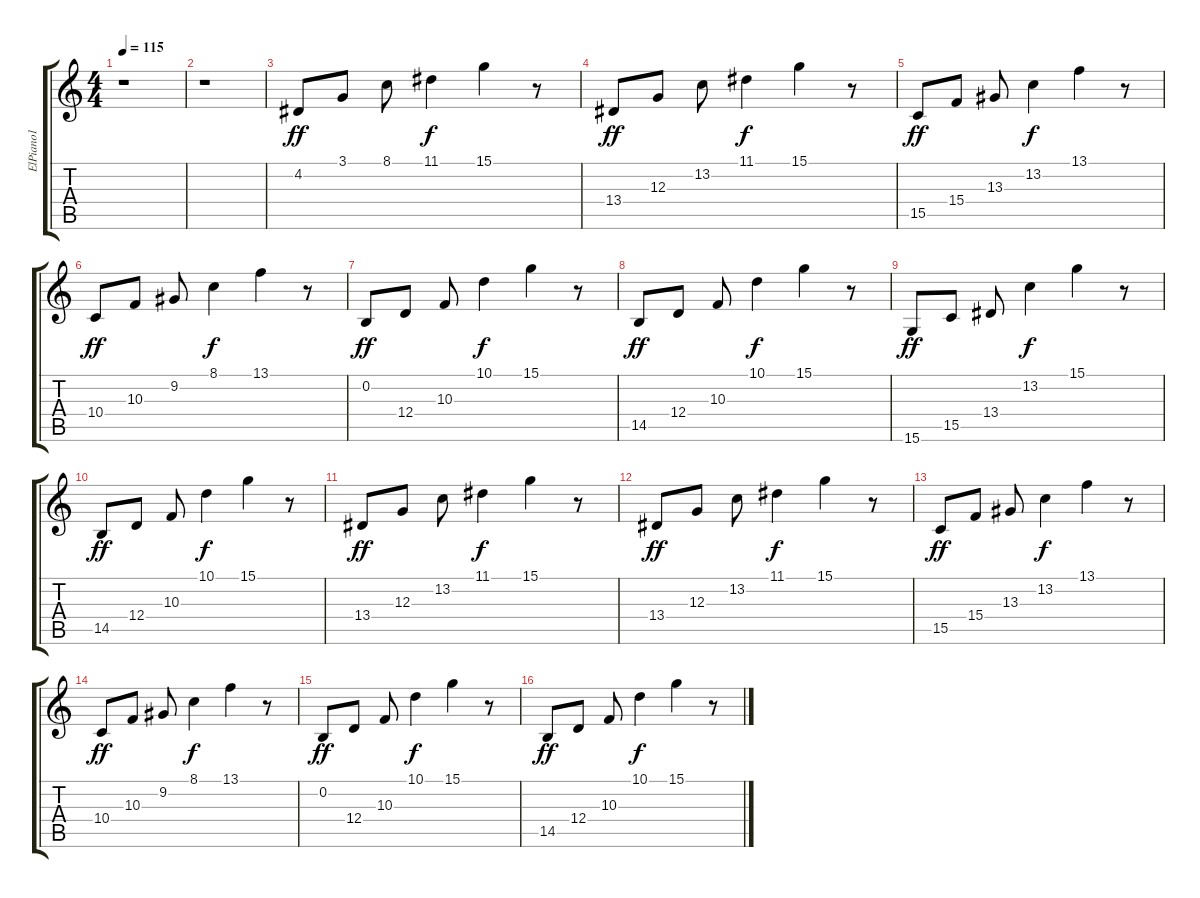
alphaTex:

\track ("ElPiano1" "ElPiano1") {instrument electricgrandpiano}
\staff {score tabs}
\tuning (E4 B3 G3 D3 A2 E2) {hide}
\ts (4 4)
\tempo 115
\clef g2
\ks c
r.1{dy f} |
r.1 |
4.2.8{dy ff} 3.1.8 8.1.8 11.1.4{dy f} 15.1.4 r.8 |
13.4.8{dy ff} 12.3.8 13.2.8 11.1.4{dy f} 15.1.4 r.8 |
15.5.8{dy ff} 15.4.8 13.3.8 13.2.4{dy f} 13.1.4 r.8 |
10.4.8{dy ff} 10.3.8 9.2.8 8.1.4{dy f} 13.1.4 r.8 |
0.2.8{dy ff} 12.4.8 10.3.8 10.1.4{dy f} 15.1.4 r.8 |
14.5.8{dy ff} 12.4.8 10.3.8 10.1.4{dy f} 15.1.4 r.8 |
15.6.8{dy ff} 15.5.8 13.4.8 13.2.4{dy f} 15.1.4 r.8 |
14.5.8{dy ff} 12.4.8 10.3.8 10.1.4{dy f} 15.1.4 r.8 |
13.4.8{dy ff} 12.3.8 13.2.8 11.1.4{dy f} 15.1.4 r.8 |
13.4.8{dy ff} 12.3.8 13.2.8 11.1.4{dy f} 15.1.4 r.8 |
15.5.8{dy ff} 15.4.8 13.3.8 13.2.4{dy f} 13.1.4 r.8 |
10.4.8{dy ff} 10.3.8 9.2.8 8.1.4{dy f} 13.1.4 r.8 |
0.2.8{dy ff} 12.4.8 10.3.8 10.1.4{dy f} 15.1.4 r.8 |
14.5.8{dy ff} 12.4.8 10.3.8 10.1.4{dy f} 15.1.4 r.8
